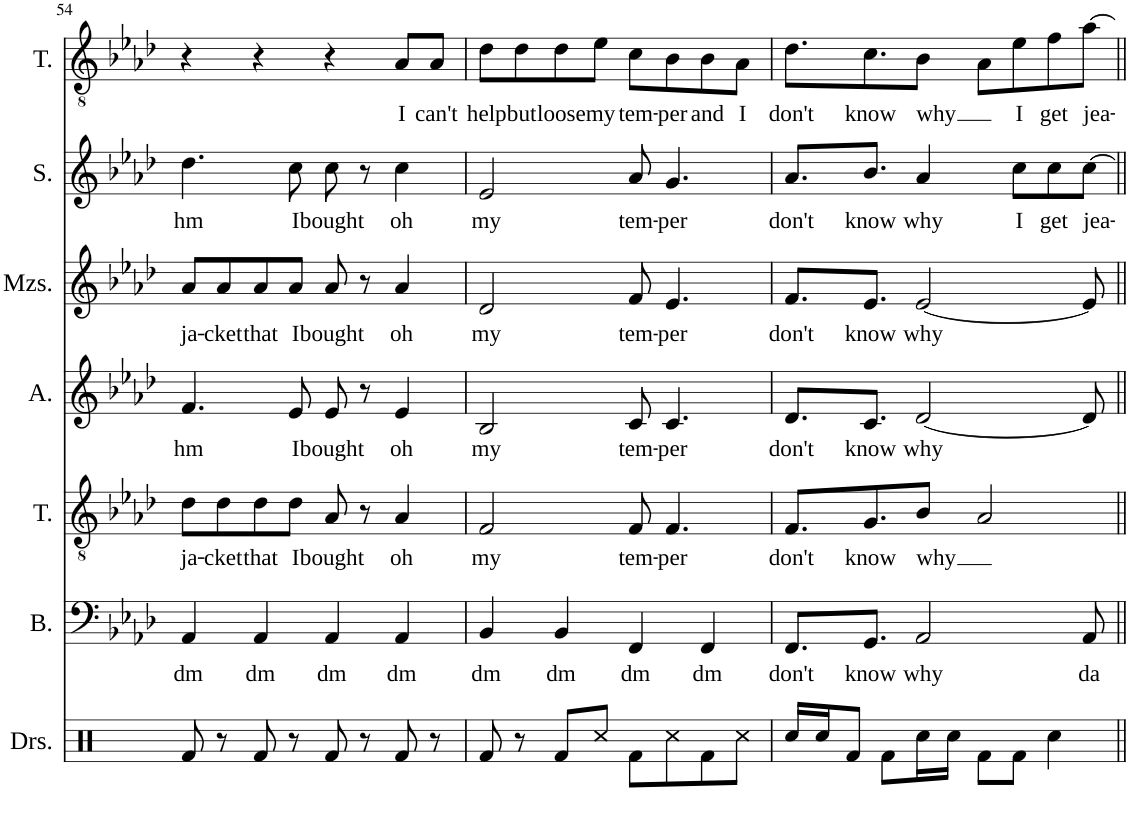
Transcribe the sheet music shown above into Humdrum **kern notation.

**kern	**kern	**text	**kern	**text	**kern	**text	**kern	**text	**kern	**text	**kern	**text
*part7	*part6	*part6	*part5	*part5	*part4	*part4	*part3	*part3	*part2	*part2	*part1	*part1
*staff7	*staff6	*staff6	*staff5	*staff5	*staff4	*staff4	*staff3	*staff3	*staff2	*staff2	*staff1	*staff1
*I"Drumset	*I"Bass	*	*I"Tenor	*	*I"Alto	*	*I"Mezzosoprano	*	*I"Soprano	*	*I"Tenor	*
*I'Drs.	*I'B.	*	*I'T.	*	*I'A.	*	*I'Mzs.	*	*I'S.	*	*I'T.	*
!!LO:PB:g=z
*clefX	*clefF4	*	*clefGv2	*	*clefG2	*	*clefG2	*	*clefG2	*	*clefGv2	*
*k[]	*k[b-e-a-d-]	*	*k[b-e-a-d-]	*	*k[b-e-a-d-]	*	*k[b-e-a-d-]	*	*k[b-e-a-d-]	*	*k[b-e-a-d-]	*
*M4/4	*M4/4	*	*M4/4	*	*M4/4	*	*M4/4	*	*M4/4	*	*M4/4	*
=54	=54	=54	=54	=54	=54	=54	=54	=54	=54	=54	=54	=54
!	!	!LO:LY:b	!	!LO:LY:b	!	!LO:LY:b	!	!LO:LY:b	!	!LO:LY:b	!	!
8Rf/	4AA-/	dm	8d-\L	ja-	4.f/	hm	8a-/L	ja-	4.dd-\	hm	4r	.
!	!	!	!	!LO:LY:b	!	!	!	!LO:LY:b	!	!	!	!
8r	.	.	8d-\	-cket	.	.	8a-/	-cket	.	.	.	.
!	!	!LO:LY:b	!	!LO:LY:b	!	!	!	!LO:LY:b	!	!	!	!
8Rf/	4AA-/	dm	8d-\	that	.	.	8a-/	that	.	.	4r	.
!	!	!	!	!LO:LY:b	!	!LO:LY:b	!	!LO:LY:b	!	!LO:LY:b	!	!
8r	.	.	8d-\J	I	8e-/	I	8a-/J	I	8cc\	I	.	.
!	!	!LO:LY:b	!	!LO:LY:b	!	!LO:LY:b	!	!LO:LY:b	!	!LO:LY:b	!	!
8Rf/	4AA-/	dm	8A-/	bought	8e-/	bought	8a-/	bought	8cc\	bought	4r	.
8r	.	.	8r	.	8r	.	8r	.	8r	.	.	.
!	!	!LO:LY:b	!	!LO:LY:b	!	!LO:LY:b	!	!LO:LY:b	!	!LO:LY:b	!	!LO:LY:b
8Rf/	4AA-/	dm	4A-/	oh	4e-/	oh	4a-/	oh	4cc\	oh	8A-/L	I
!	!	!	!	!	!	!	!	!	!	!	!	!LO:LY:b
8r	.	.	.	.	.	.	.	.	.	.	8A-/J	can't
=55	=55	=55	=55	=55	=55	=55	=55	=55	=55	=55	=55	=55
!	!	!LO:LY:b	!	!LO:LY:b	!	!LO:LY:b	!	!LO:LY:b	!	!LO:LY:b	!	!LO:LY:b
8Rf/	4BB-/	dm	2F/	my	2B-/	my	2d-/	my	2e-/	my	8d-\L	help
!	!	!	!	!	!	!	!	!	!	!	!	!LO:LY:b
8r	.	.	.	.	.	.	.	.	.	.	8d-\	but
!	!	!LO:LY:b	!	!	!	!	!	!	!	!	!	!LO:LY:b
8Rf/L	4BB-/	dm	.	.	.	.	.	.	.	.	8d-\	loose
!	!	!	!	!	!	!	!	!	!	!	!	!LO:LY:b
8Rcc/J	.	.	.	.	.	.	.	.	.	.	8e-\J	my
!	!	!LO:LY:b	!	!LO:LY:b	!	!LO:LY:b	!	!LO:LY:b	!	!LO:LY:b	!	!LO:LY:b
8Rf\L	4FF/	dm	8F/	tem-	8c/	tem-	8f/	tem-	8a-/	tem-	8c\L	tem-
!	!	!	!	!LO:LY:b	!	!LO:LY:b	!	!LO:LY:b	!	!LO:LY:b	!	!LO:LY:b
8Rcc\	.	.	4.F/	-per	4.c/	-per	4.e-/	-per	4.g/	-per	8B-\	-per
!	!	!LO:LY:b	!	!	!	!	!	!	!	!	!	!LO:LY:b
8Rf\	4FF/	dm	.	.	.	.	.	.	.	.	8B-\	and
!	!	!	!	!	!	!	!	!	!	!	!	!LO:LY:b
8Rcc\J	.	.	.	.	.	.	.	.	.	.	8A-\J	I
=56	=56	=56	=56	=56	=56	=56	=56	=56	=56	=56	=56	=56
!	!	!LO:LY:b	!	!LO:LY:b	!	!LO:LY:b	!	!LO:LY:b	!	!LO:LY:b	!	!LO:LY:b
16Rcc/LL	8.FF/L	don't	8.F/L	don't	8.d-/L	don't	8.f/L	don't	8.a-/L	don't	8.d-\L	don't
16Rcc/J	.	.	.	.	.	.	.	.	.	.	.	.
8Rf/J	.	.	.	.	.	.	.	.	.	.	.	.
!	!	!LO:LY:b	!	!LO:LY:b	!	!LO:LY:b	!	!LO:LY:b	!	!LO:LY:b	!	!LO:LY:b
.	8.GG/J	know	8.G/	know	8.c/J	know	8.e-/J	know	8.b-/J	know	8.c\	know
8Rf\L	.	.	.	.	.	.	.	.	.	.	.	.
!	!	!LO:LY:b	!	!LO:LY:b	!	!LO:LY:b	!	!LO:LY:b	!	!LO:LY:b	!	!LO:LY:b
16Rcc\L	2AA-/	why	8B-/J	why	[2d-/	why	[2e-/	why	4a-/	why	8B-\J	-why
16Rcc\JJ	.	.	.	.	.	.	.	.	.	.	.	.
8Rf\L	.	.	2A-/	.	.	.	.	.	.	.	8A-\L	.
!	!	!	!	!	!	!	!	!	!	!LO:LY:b	!	!LO:LY:b
8Rf\J	.	.	.	.	.	.	.	.	8cc\L	I	8e-\	I
!	!	!	!	!	!	!	!	!	!	!LO:LY:b	!	!LO:LY:b
4Rcc\	.	.	.	.	.	.	.	.	8cc\	get	8f\	get
!	!	!LO:LY:b	!	!	!	!	!	!	!	!LO:LY:b	!	!LO:LY:b
.	8AA-/	da	.	.	8d-/]	.	8e-/]	.	[8cc\J	jea-	[8a-\J	jea-
=||	=||	=||	=||	=||	=||	=||	=||	=||	=||	=||	=||	=||
*-	*-	*-	*-	*-	*-	*-	*-	*-	*-	*-	*-	*-
